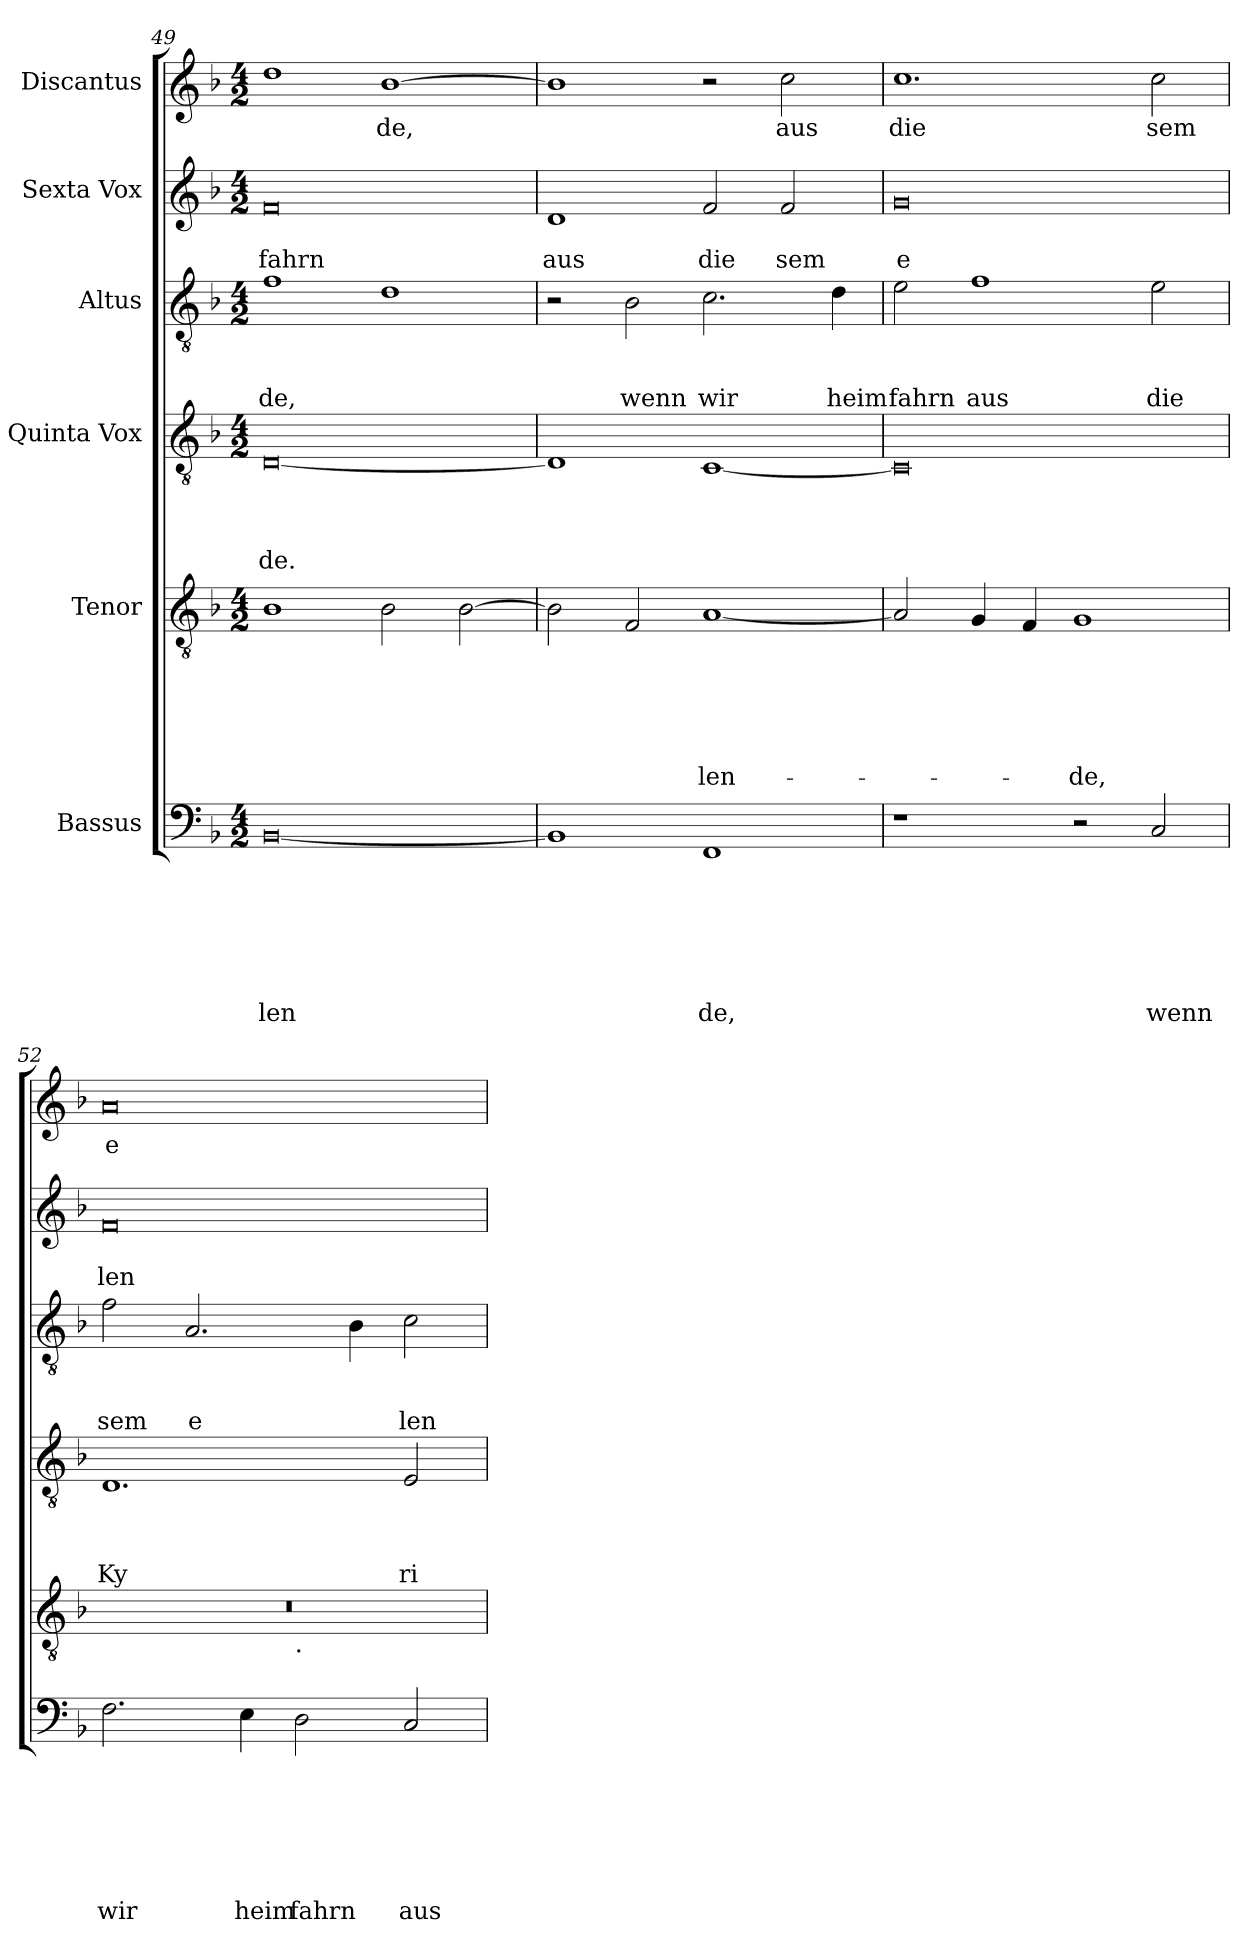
**kern	**text	**text	**text	**text	**text	**text	**text	**kern	**text	**text	**text	**text	**text	**text	**kern	**text	**text	**text	**text	**kern	**text	**text	**text	**kern	**text	**text	**kern	**text
*part6	*part6	*part6	*part6	*part6	*part6	*part6	*part6	*part5	*part5	*part5	*part5	*part5	*part5	*part5	*part4	*part4	*part4	*part4	*part4	*part3	*part3	*part3	*part3	*part2	*part2	*part2	*part1	*part1
*staff6	*staff6	*staff6	*staff6	*staff6	*staff6	*staff6	*staff6	*staff5	*staff5	*staff5	*staff5	*staff5	*staff5	*staff5	*staff4	*staff4	*staff4	*staff4	*staff4	*staff3	*staff3	*staff3	*staff3	*staff2	*staff2	*staff2	*staff1	*staff1
*I"Bassus	*	*	*	*	*	*	*	*I"Tenor	*	*	*	*	*	*	*I"Quinta Vox	*	*	*	*	*I"Altus	*	*	*	*I"Sexta Vox	*	*	*I"Discantus	*
*clefF4	*	*	*	*	*	*	*	*clefGv2	*	*	*	*	*	*	*clefGv2	*	*	*	*	*clefGv2	*	*	*	*clefG2	*	*	*clefG2	*
*k[b-]	*	*	*	*	*	*	*	*k[b-]	*	*	*	*	*	*	*k[b-]	*	*	*	*	*k[b-]	*	*	*	*k[b-]	*	*	*k[b-]	*
*F:	*	*	*	*	*	*	*	*F:	*	*	*	*	*	*	*F:	*	*	*	*	*F:	*	*	*	*F:	*	*	*F:	*
*M4/2	*	*	*	*	*	*	*	*M4/2	*	*	*	*	*	*	*M4/2	*	*	*	*	*M4/2	*	*	*	*M4/2	*	*	*M4/2	*
=49	=49	=49	=49	=49	=49	=49	=49	=49	=49	=49	=49	=49	=49	=49	=49	=49	=49	=49	=49	=49	=49	=49	=49	=49	=49	=49	=49	=49
!	!	!	!	!	!	!	!LO:LY:b	!	!	!	!	!	!	!	!	!	!	!	!LO:LY:b	!	!	!	!LO:LY:b	!	!	!LO:LY:b	!	!
[<0BB-	.	.	.	.	.	.	len	1B-	.	.	.	.	.	.	[<0D	.	.	.	de.	1f	.	.	de,	0f	.	fahrn	1dd	.
!	!	!	!	!	!	!	!	!	!	!	!	!	!	!	!	!	!	!	!	!	!	!	!	!	!	!	!	!LO:LY:b
.	.	.	.	.	.	.	.	2B-\	.	.	.	.	.	.	.	.	.	.	.	1d	.	.	.	.	.	.	[>1b-	de,
.	.	.	.	.	.	.	.	[>2B-\	.	.	.	.	.	.	.	.	.	.	.	.	.	.	.	.	.	.	.	.
=50!	=50!	=50!	=50!	=50!	=50!	=50!	=50!	=50!	=50!	=50!	=50!	=50!	=50!	=50!	=50!	=50!	=50!	=50!	=50!	=50!	=50!	=50!	=50!	=50!	=50!	=50!	=50!	=50!
!	!	!	!	!	!	!	!	!	!	!	!	!	!	!	!	!	!	!	!	!	!	!	!	!	!	!LO:LY:b	!	!
1BB-]	.	.	.	.	.	.	.	2B-\]	.	.	.	.	.	.	1D]	.	.	.	.	2r	.	.	.	1d	.	aus	1b-]	.
!	!	!	!	!	!	!	!	!	!	!	!	!	!	!	!	!	!	!	!	!	!	!	!LO:LY:b	!	!	!	!	!
.	.	.	.	.	.	.	.	2F/	.	.	.	.	.	.	.	.	.	.	.	2B-\	.	.	wenn	.	.	.	.	.
!	!	!	!	!	!	!	!LO:LY:b	!	!	!	!	!	!	!LO:LY:b	!	!	!	!	!	!	!	!	!LO:LY:b	!	!	!LO:LY:b	!	!
1FF	.	.	.	.	.	.	de,	[<1A	.	.	.	.	.	-len-	[<1C	.	.	.	.	2.c\	.	.	wir	2f/	.	die	2r	.
!	!	!	!	!	!	!	!	!	!	!	!	!	!	!	!	!	!	!	!	!	!	!	!	!	!	!LO:LY:b	!	!LO:LY:b
.	.	.	.	.	.	.	.	.	.	.	.	.	.	.	.	.	.	.	.	.	.	.	.	2f/	.	sem	2cc\	aus
!	!	!	!	!	!	!	!	!	!	!	!	!	!	!	!	!	!	!	!	!	!	!	!LO:LY:b	!	!	!	!	!
.	.	.	.	.	.	.	.	.	.	.	.	.	.	.	.	.	.	.	.	4d\	.	.	heim	.	.	.	.	.
=51!	=51!	=51!	=51!	=51!	=51!	=51!	=51!	=51!	=51!	=51!	=51!	=51!	=51!	=51!	=51!	=51!	=51!	=51!	=51!	=51!	=51!	=51!	=51!	=51!	=51!	=51!	=51!	=51!
!	!	!	!	!	!	!	!	!	!	!	!	!	!	!	!	!	!	!	!	!	!	!	!LO:LY:b	!	!	!LO:LY:b	!	!LO:LY:b
1r	.	.	.	.	.	.	.	2A/]	.	.	.	.	.	.	0C]	.	.	.	.	2e\	.	.	fahrn	0g	.	e	1.cc	die
!	!	!	!	!	!	!	!	!	!	!	!	!	!	!	!	!	!	!	!	!	!	!	!LO:LY:b	!	!	!	!	!
.	.	.	.	.	.	.	.	4G/	.	.	.	.	.	.	.	.	.	.	.	1f	.	.	aus	.	.	.	.	.
.	.	.	.	.	.	.	.	4F/	.	.	.	.	.	.	.	.	.	.	.	.	.	.	.	.	.	.	.	.
!	!	!	!	!	!	!	!	!	!	!	!	!	!	!LO:LY:b	!	!	!	!	!	!	!	!	!	!	!	!	!	!
2r	.	.	.	.	.	.	.	1G	.	.	.	.	.	-de,	.	.	.	.	.	.	.	.	.	.	.	.	.	.
!	!	!	!	!	!	!	!LO:LY:b	!	!	!	!	!	!	!	!	!	!	!	!	!	!	!	!LO:LY:b	!	!	!	!	!LO:LY:b
2C/	.	.	.	.	.	.	wenn	.	.	.	.	.	.	.	.	.	.	.	.	2e\	.	.	die	.	.	.	2cc\	sem
=52!	=52!	=52!	=52!	=52!	=52!	=52!	=52!	=52!	=52!	=52!	=52!	=52!	=52!	=52!	=52!	=52!	=52!	=52!	=52!	=52!	=52!	=52!	=52!	=52!	=52!	=52!	=52!	=52!
!	!	!	!	!	!	!	!LO:LY:b	!	!	!	!	!	!	!	!	!	!	!	!LO:LY:b	!	!	!	!LO:LY:b	!	!	!LO:LY:b	!	!LO:LY:b
*	*	*	*	*	*	*	*	*^	*	*	*	*	*	*	*	*	*	*	*	*	*	*	*	*	*	*	*	*
2.F\	.	.	.	.	.	.	wir	0r	1ryy	.	.	.	.	.	.	1.D	.	.	.	Ky	2f\	.	.	sem	0f	.	len	0a	e
!	!	!	!	!	!	!	!	!	!	!	!	!	!	!	!	!	!	!	!	!	!	!	!	!LO:LY:b	!	!	!	!	!
.	.	.	.	.	.	.	.	.	.	.	.	.	.	.	.	.	.	.	.	.	2.A/	.	.	e	.	.	.	.	.
!	!	!	!	!	!	!	!LO:LY:b	!	!	!	!	!	!	!	!	!	!	!	!	!	!	!	!	!	!	!	!	!	!
4E\	.	.	.	.	.	.	heim	.	.	.	.	.	.	.	.	.	.	.	.	.	.	.	.	.	.	.	.	.	.
!	!	!	!	!	!	!	!	!	!LO:TX:b:t=.	!	!	!	!	!	!	!	!	!	!	!	!	!	!	!	!	!	!	!	!
!	!	!	!	!	!	!	!LO:LY:b	!	!	!	!	!	!	!	!	!	!	!	!	!	!	!	!	!	!	!	!	!	!
2D\	.	.	.	.	.	.	fahrn	.	1ryy	.	.	.	.	.	.	.	.	.	.	.	.	.	.	.	.	.	.	.	.
.	.	.	.	.	.	.	.	.	.	.	.	.	.	.	.	.	.	.	.	.	4B-\	.	.	.	.	.	.	.	.
!	!	!	!	!	!	!	!LO:LY:b	!	!	!	!	!	!	!	!	!	!	!	!	!LO:LY:b	!	!	!	!LO:LY:b	!	!	!	!	!
2C/	.	.	.	.	.	.	aus	.	.	.	.	.	.	.	.	2E/	.	.	.	ri	2c\	.	.	len	.	.	.	.	.
*	*	*	*	*	*	*	*	*v	*v	*	*	*	*	*	*	*	*	*	*	*	*	*	*	*	*	*	*	*	*
=!	=!	=!	=!	=!	=!	=!	=!	=!	=!	=!	=!	=!	=!	=!	=!	=!	=!	=!	=!	=!	=!	=!	=!	=!	=!	=!	=!	=!
*-	*-	*-	*-	*-	*-	*-	*-	*-	*-	*-	*-	*-	*-	*-	*-	*-	*-	*-	*-	*-	*-	*-	*-	*-	*-	*-	*-	*-
